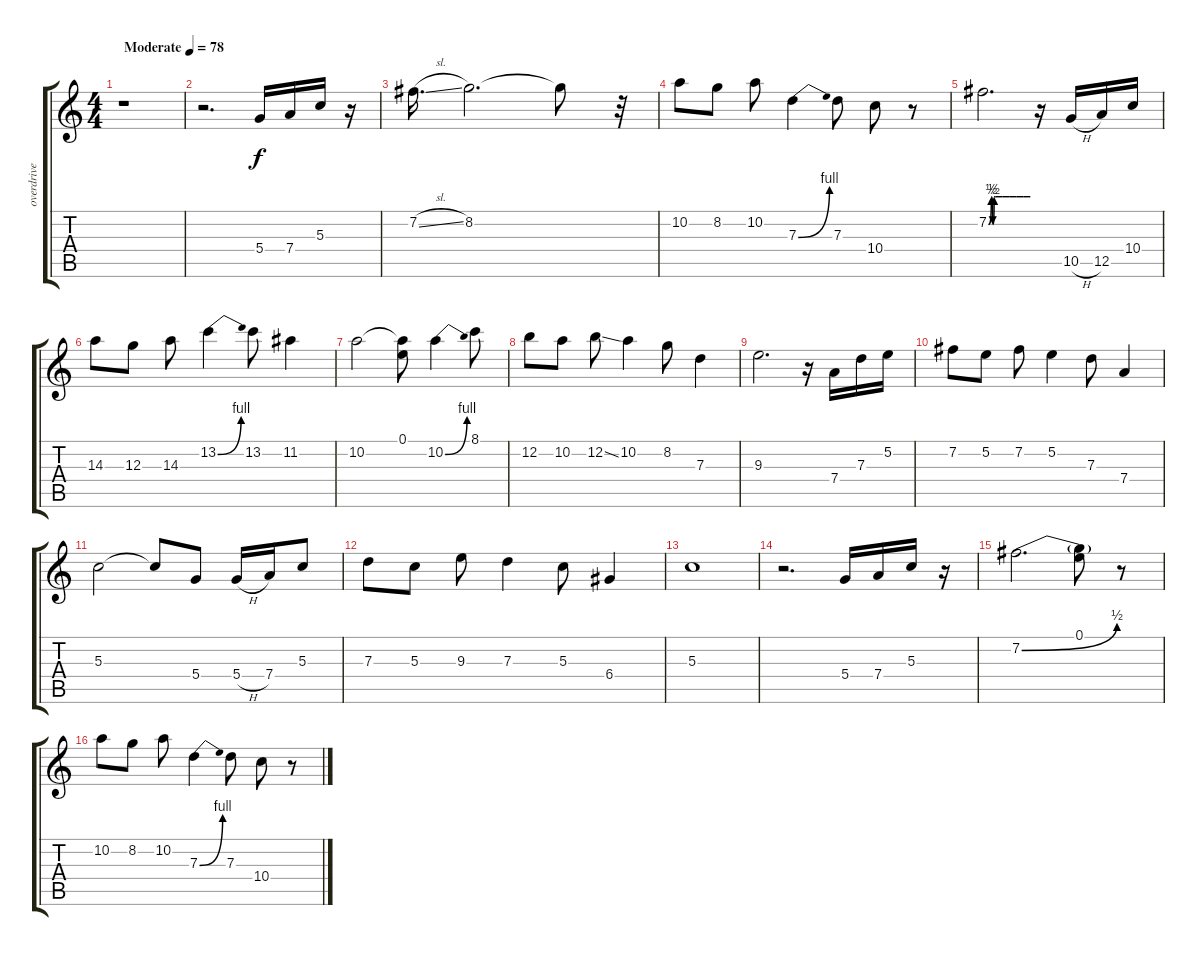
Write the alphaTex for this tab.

\track ("overdrive gt." "overdrive ") {instrument overdrivenguitar}
\staff {score tabs}
\tuning (E4 B3 G3 D3 A2 E2) {hide}
\ts (4 4)
\tempo (78 "Moderate")
\clef g2
\ks c
r.1{dy f instrument overdrivenguitar} |
r.2{d} 5.4.16 7.4.16 5.3.16 r.16 |
7.2{sl}.16{d} 8.2.2{d} 8.2{t}.8 r.32 |
10.2.8 8.2.8 10.2.8 7.3{be (bend 0 0 60 4)}.4 7.3.8 10.4.8 r.8 |
7.2{be (custom 0 0 4 2 6 0 8 2 10 2 15 2 20 2 30 2 40 2 50 2 60 2)}.2{d} r.16 10.5{h}.16 12.5.16 10.4.16 |
14.3.8 12.3.8 14.3.8 13.2{be (bend 0 0 60 4)}.4 13.2.8 11.2.4 |
10.2.2 (0.1 10.2{t}).8 10.2{be (bend 0 0 60 4)}.4 8.1.8 |
12.2.8 10.2.8 12.2{ss}.8 10.2.4 8.2.8 7.3.4 |
9.3.2{d} r.16 7.4.16 7.3.16 5.2.16 |
7.2.8 5.2.8 7.2.8 5.2.4 7.3.8 7.4.4 |
5.3.2 5.3{t}.8 5.4.8 5.4{h}.16 7.4.16 5.3.8 |
7.3.8 5.3.8 9.3.8 7.3.4 5.3.8 6.4.4 |
5.3.1 |
r.2{d} 5.4.16 7.4.16 5.3.16 r.16 |
7.2{be (bend 0 0 60 2)}.2{d} (0.1 7.2{t}).8 r.8 |
10.2.8 8.2.8 10.2.8 7.3{be (bend 0 0 60 4)}.4 7.3.8 10.4.8 r.8
